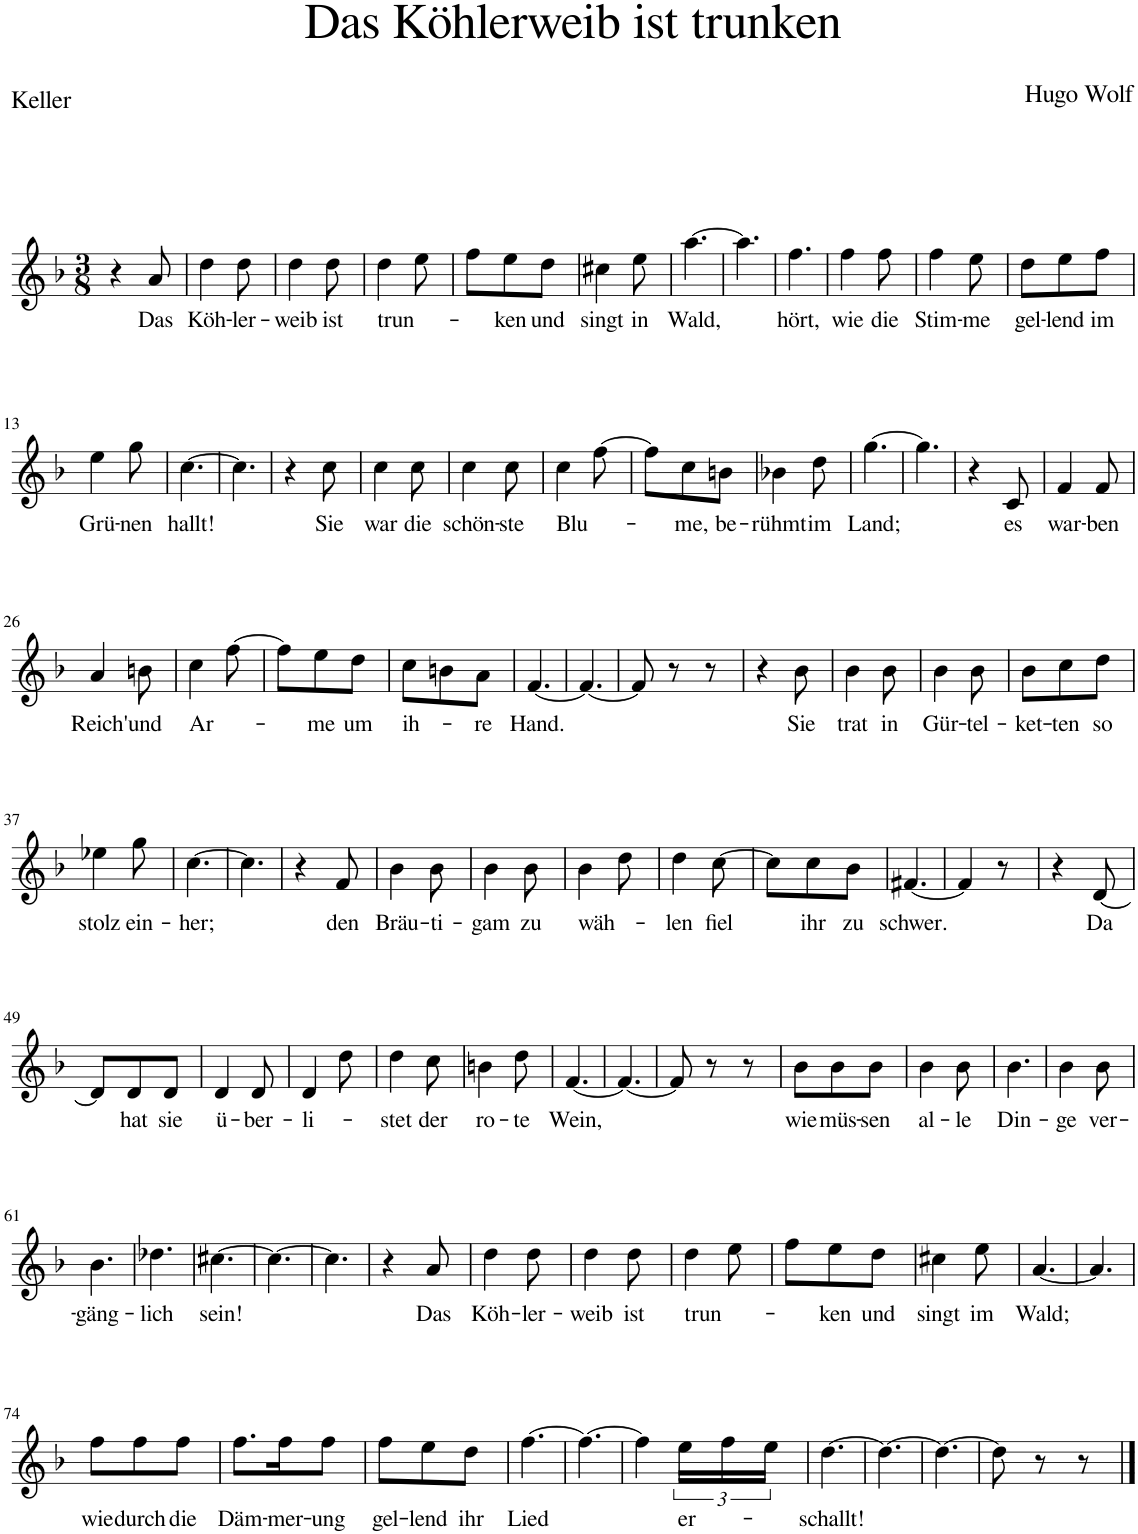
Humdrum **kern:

**kern	**text
*part1	*part1
*staff1	*staff1
*I"Piano	*
*I'Pno	*
*clefG2	*
*k[b-]	*
*M3/8	*
=1	=1
4r	.
!	!LO:LY:b
8a/	Das
=2	=2
!	!LO:LY:b
4dd\	Köh-
!	!LO:LY:b
8dd\	-ler-
=3	=3
!	!LO:LY:b
4dd\	-weib
!	!LO:LY:b
8dd\	ist
=4	=4
!	!LO:LY:b
4dd\	trun-
8ee\	.
=5	=5
8ff\L	.
!	!LO:LY:b
8ee\	-ken
!	!LO:LY:b
8dd\J	und
=6	=6
!	!LO:LY:b
4cc#X\	singt
!	!LO:LY:b
8ee\	in
=7	=7
!	!LO:LY:b
[4.aa\	Wald,
=8	=8
4.aa\]	.
=9	=9
!	!LO:LY:b
4.ff\	hört,
=10	=10
!	!LO:LY:b
4ff\	wie
!	!LO:LY:b
8ff\	die
=11	=11
!	!LO:LY:b
4ff\	Stim-
!	!LO:LY:b
8ee\	-me
=12	=12
!	!LO:LY:b
8dd\L	gel-
!	!LO:LY:b
8ee\	-lend
!	!LO:LY:b
8ff\J	im
!!LO:LB:g=z
=13	=13
!	!LO:LY:b
4ee\	Grü-
!	!LO:LY:b
8gg\	-nen
=14	=14
!	!LO:LY:b
[4.cc\	hallt!
=15	=15
4.cc\]	.
=16	=16
4r	.
!	!LO:LY:b
8cc\	Sie
=17	=17
!	!LO:LY:b
4cc\	war
!	!LO:LY:b
8cc\	die
=18	=18
!	!LO:LY:b
4cc\	schön-
!	!LO:LY:b
8cc\	-ste
=19	=19
!	!LO:LY:b
4cc\	Blu-
[8ff\	.
=20	=20
8ff\L]	.
!	!LO:LY:b
8cc\	-me,
!	!LO:LY:b
8bn\J	be-
=21	=21
!	!LO:LY:b
4b-X\	-rühmt
!	!LO:LY:b
8dd\	im
=22	=22
!	!LO:LY:b
[4.gg\	Land;
=23	=23
4.gg\]	.
=24	=24
4r	.
!	!LO:LY:b
8c/	es
=25	=25
!	!LO:LY:b
4f/	war-
!	!LO:LY:b
8f/	-ben
!!LO:LB:g=z
=26	=26
!	!LO:LY:b
4a/	Reich'
!	!LO:LY:b
8bn\	und
=27	=27
!	!LO:LY:b
4cc\	Ar-
[8ff\	.
=28	=28
8ff\L]	.
!	!LO:LY:b
8ee\	-me
!	!LO:LY:b
8dd\J	um
=29	=29
!	!LO:LY:b
8cc\L	ih-
8bn\	.
!	!LO:LY:b
8a\J	-re
=30	=30
!	!LO:LY:b
[4.f/	Hand.
=31	=31
4.f/_	.
=32	=32
8f/]	.
8r	.
8r	.
=33	=33
4r	.
!	!LO:LY:b
8b-\	Sie
=34	=34
!	!LO:LY:b
4b-\	trat
!	!LO:LY:b
8b-\	in
=35	=35
!	!LO:LY:b
4b-\	Gür-
!	!LO:LY:b
8b-\	-tel-
=36	=36
!	!LO:LY:b
8b-\L	-ket-
!	!LO:LY:b
8cc\	-ten
!	!LO:LY:b
8dd\J	so
!!LO:LB:g=z
=37	=37
!	!LO:LY:b
4ee-X\	stolz
!	!LO:LY:b
8gg\	ein-
=38	=38
!	!LO:LY:b
[4.cc\	-her;
=39	=39
4.cc\]	.
=40	=40
4r	.
!	!LO:LY:b
8f/	den
=41	=41
!	!LO:LY:b
4b-\	Bräu-
!	!LO:LY:b
8b-\	-ti-
=42	=42
!	!LO:LY:b
4b-\	-gam
!	!LO:LY:b
8b-\	zu
=43	=43
!	!LO:LY:b
4b-\	wäh-
8dd\	.
=44	=44
!	!LO:LY:b
4dd\	-len
!	!LO:LY:b
[8cc\	fiel
=45	=45
8cc\L]	.
!	!LO:LY:b
8cc\	ihr
!	!LO:LY:b
8b-\J	zu
=46	=46
!	!LO:LY:b
[4.f#X/	schwer.
=47	=47
4f#/]	.
8r	.
=48	=48
4r	.
!	!LO:LY:b
[8d/	Da
!!LO:LB:g=z
=49	=49
8d/L]	.
!	!LO:LY:b
8d/	hat
!	!LO:LY:b
8d/J	sie
=50	=50
!	!LO:LY:b
4d/	ü-
!	!LO:LY:b
8d/	-ber-
=51	=51
!	!LO:LY:b
4d/	-li-
8dd\	.
=52	=52
!	!LO:LY:b
4dd\	-stet
!	!LO:LY:b
8cc\	der
=53	=53
!	!LO:LY:b
4bn\	ro-
!	!LO:LY:b
8dd\	-te
=54	=54
!	!LO:LY:b
[4.f/	Wein,
=55	=55
4.f/_	.
=56	=56
8f/]	.
8r	.
8r	.
=57	=57
!	!LO:LY:b
8b-\L	wie
!	!LO:LY:b
8b-\	müs-
!	!LO:LY:b
8b-\J	-sen
=58	=58
!	!LO:LY:b
4b-\	al-
!	!LO:LY:b
8b-\	-le
=59	=59
!	!LO:LY:b
4.b-\	Din-
=60	=60
!	!LO:LY:b
4b-\	-ge
!	!LO:LY:b
8b-\	ver-
!!LO:LB:g=z
=61	=61
!	!LO:LY:b
4.b-\	-gäng-
=62	=62
!	!LO:LY:b
4.dd-X\	-lich
=63	=63
!	!LO:LY:b
[4.cc#X\	sein!
=64	=64
4.cc#\_	.
=65	=65
4.cc#\]	.
=66	=66
4r	.
!	!LO:LY:b
8a/	Das
=67	=67
!	!LO:LY:b
4dd\	Köh-
!	!LO:LY:b
8dd\	-ler-
=68	=68
!	!LO:LY:b
4dd\	-weib
!	!LO:LY:b
8dd\	ist
=69	=69
!	!LO:LY:b
4dd\	trun-
8ee\	.
=70	=70
8ff\L	.
!	!LO:LY:b
8ee\	-ken
!	!LO:LY:b
8dd\J	und
=71	=71
!	!LO:LY:b
4cc#X\	singt
!	!LO:LY:b
8ee\	im
=72	=72
!	!LO:LY:b
[4.a/	Wald;
=73	=73
4.a/]	.
!!LO:LB:g=z
=74	=74
!	!LO:LY:b
8ff\L	wie
!	!LO:LY:b
8ff\	durch
!	!LO:LY:b
8ff\J	die
=75	=75
!	!LO:LY:b
8.ff\L	Däm-
!	!LO:LY:b
16ff\K	-mer-
!	!LO:LY:b
8ff\J	-ung
=76	=76
!	!LO:LY:b
8ff\L	gel-
!	!LO:LY:b
8ee\	-lend
!	!LO:LY:b
8dd\J	ihr
=77	=77
!	!LO:LY:b
[4.ff\	Lied
=78	=78
4.ff\_	.
=79	=79
4ff\]	.
!	!LO:LY:b
24ee\LL	er-
24ff\	.
24ee\JJ	.
=80	=80
!	!LO:LY:b
[4.dd\	-schallt!
=81	=81
4.dd\_	.
=82	=82
4.dd\_	.
=83	=83
8dd\]	.
8r	.
8r	.
==	==
*-	*-
